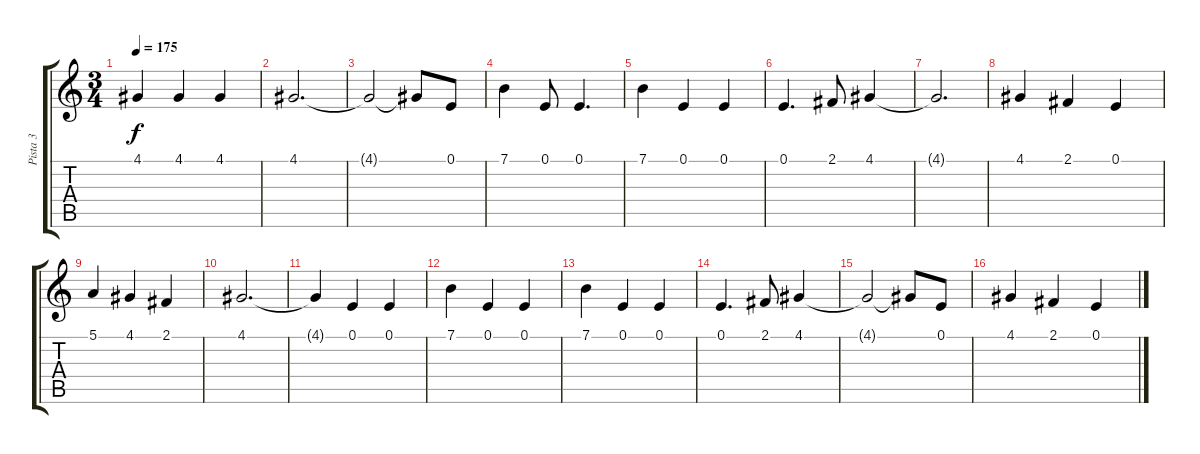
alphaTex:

\track ("Pista 3" "Pista 3") {instrument electricgrandpiano}
\staff {score tabs}
\tuning (E4 B3 G3 D3 A2 E2) {hide}
\ts (3 4)
\tempo 175
\clef g2
\ks c
4.1.4{dy f} 4.1.4 4.1.4 |
4.1.2{d} |
4.1{t}.2 4.1{t}.8 0.1.8 |
7.1.4 0.1.8 0.1.4{d} |
7.1.4 0.1.4 0.1.4 |
0.1.4{d} 2.1.8 4.1.4 |
4.1{t}.2{d} |
4.1.4 2.1.4 0.1.4 |
5.1.4 4.1.4 2.1.4 |
4.1.2{d} |
4.1{t}.4 0.1.4 0.1.4 |
7.1.4 0.1.4 0.1.4 |
7.1.4 0.1.4 0.1.4 |
0.1.4{d} 2.1.8 4.1.4 |
4.1{t}.2 4.1{t}.8 0.1.8 |
4.1.4 2.1.4 0.1.4
